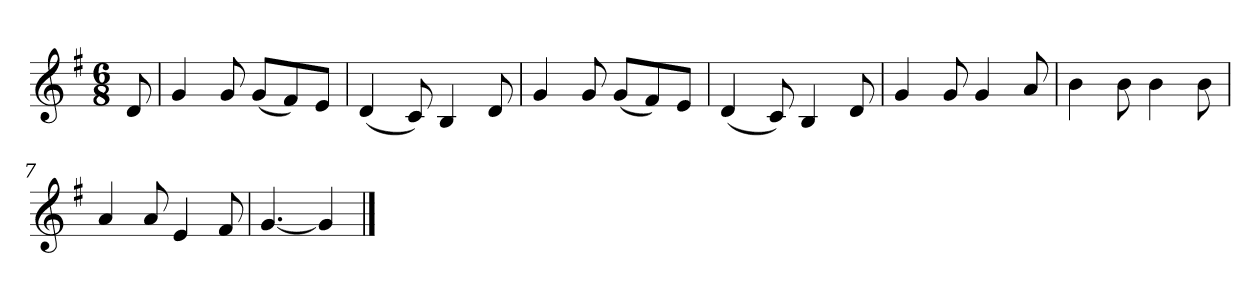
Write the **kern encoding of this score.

**kern
*part1
*staff1
*k[f#]
*M6/8
*MM120
=
8d
=1
4g
8g
(8gL
8f#)
8eJ
=2
(4d
8c)
4B
8d
=3
4g
8g
(8gL
8f#)
8eJ
=4
(4d
8c)
4B
8d
=5
4g
8g
4g
8a
=6
4b
8b
4b
8b
=7
4a
8a
4e
8f#
=8
[4.g
4g]
==
*-
